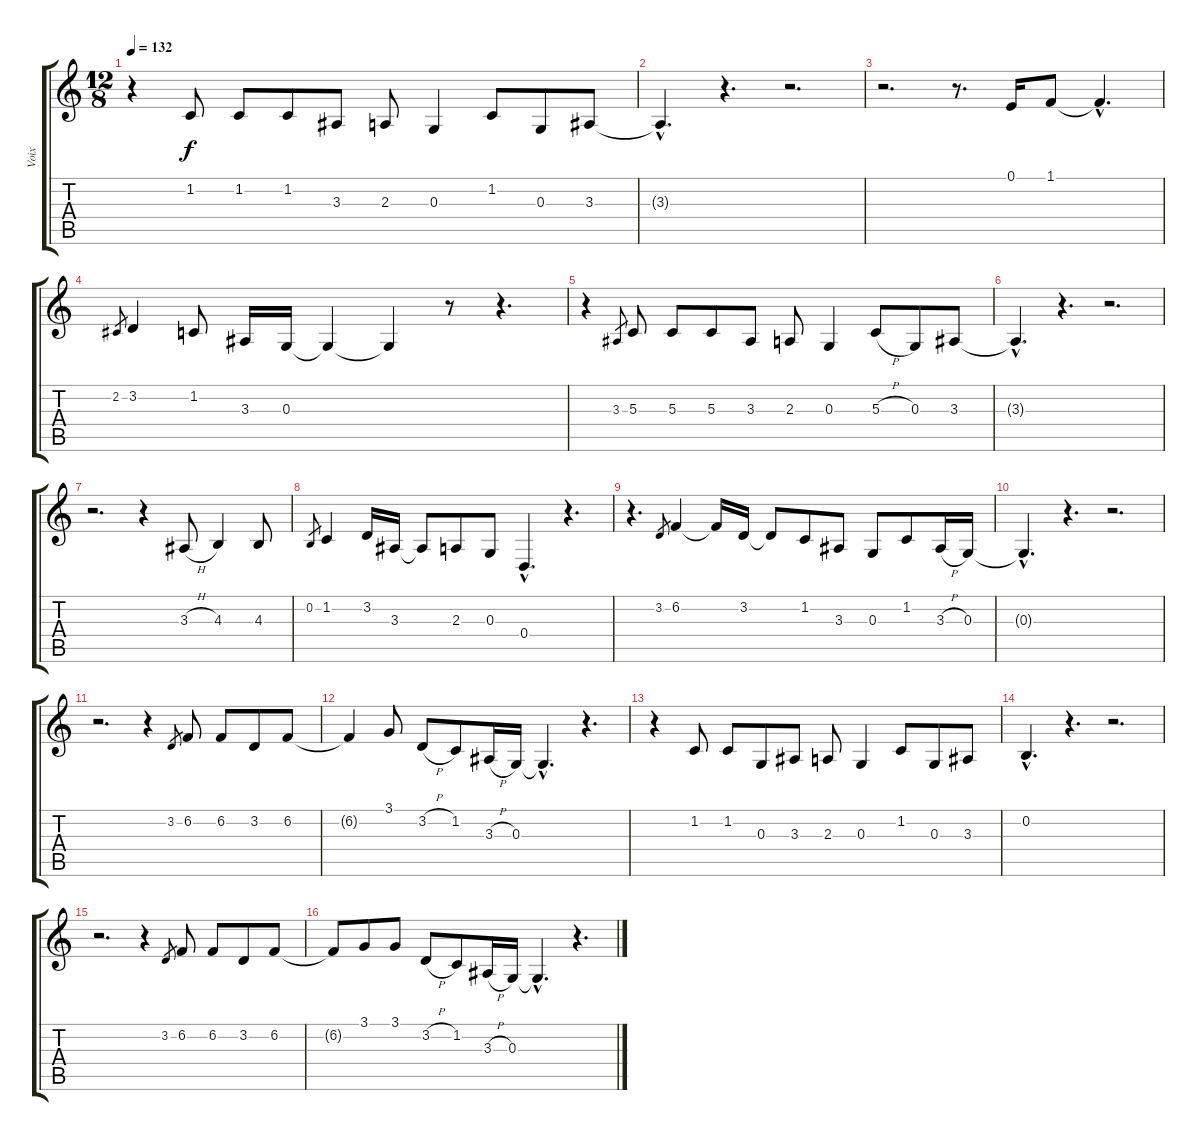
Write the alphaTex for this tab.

\track ("Voix" "Voix") {instrument brasssection}
\staff {score tabs}
\tuning (E4 B3 G3 D3 A2 E2) {hide}
\ts (12 8)
\tempo 132
\clef g2
\ks c
r.4{dy f} 1.2.8 1.2.8 1.2.8 3.3.8 2.3.8 0.3.4 1.2.8 0.3.8 3.3.8 |
3.3{hac t}.4{d} r.4{d} r.2{d} |
r.2{d} r.8{d} 0.1.16 1.1.8 1.1{hac t}.4{d} |
2.2.8{gr} 3.2.4 1.2.8 3.3.16 0.3.16 0.3{t}.4 0.3{t}.4 r.8 r.4{d} |
r.4 3.3.8{gr} 5.3.8 5.3.8 5.3.8 3.3.8 2.3.8 0.3.4 5.3{h}.8 0.3.8 3.3.8 |
3.3{hac t}.4{d} r.4{d} r.2{d} |
r.2{d} r.4 3.3{h}.8 4.3.4 4.3.8 |
0.2.8{gr} 1.2.4 3.2.16 3.3.16 3.3{t}.8 2.3.8 0.3.8 0.4{hac}.4{d} r.4{d} |
r.4{d} 3.2.8{gr} 6.2.4 6.2{t}.16 3.2.16 3.2{t}.8 1.2.8 3.3.8 0.3.8 1.2.8 3.3{h}.16 0.3.16 |
0.3{hac t}.4{d} r.4{d} r.2{d} |
r.2{d} r.4 3.2.8{gr} 6.2.8 6.2.8 3.2.8 6.2.8 |
6.2{t}.4 3.1.8 3.2{h}.8 1.2.8 3.3{h}.16 0.3.16 0.3{hac t}.4{d} r.4{d} |
r.4 1.2.8 1.2.8 0.3.8 3.3.8 2.3.8 0.3.4 1.2.8 0.3.8 3.3.8 |
0.2{hac}.4{d} r.4{d} r.2{d} |
r.2{d} r.4 3.2.8{gr} 6.2.8 6.2.8 3.2.8 6.2.8 |
6.2{t}.8 3.1.8 3.1.8 3.2{h}.8 1.2.8 3.3{h}.16 0.3.16 0.3{hac t}.4{d} r.4{d}
